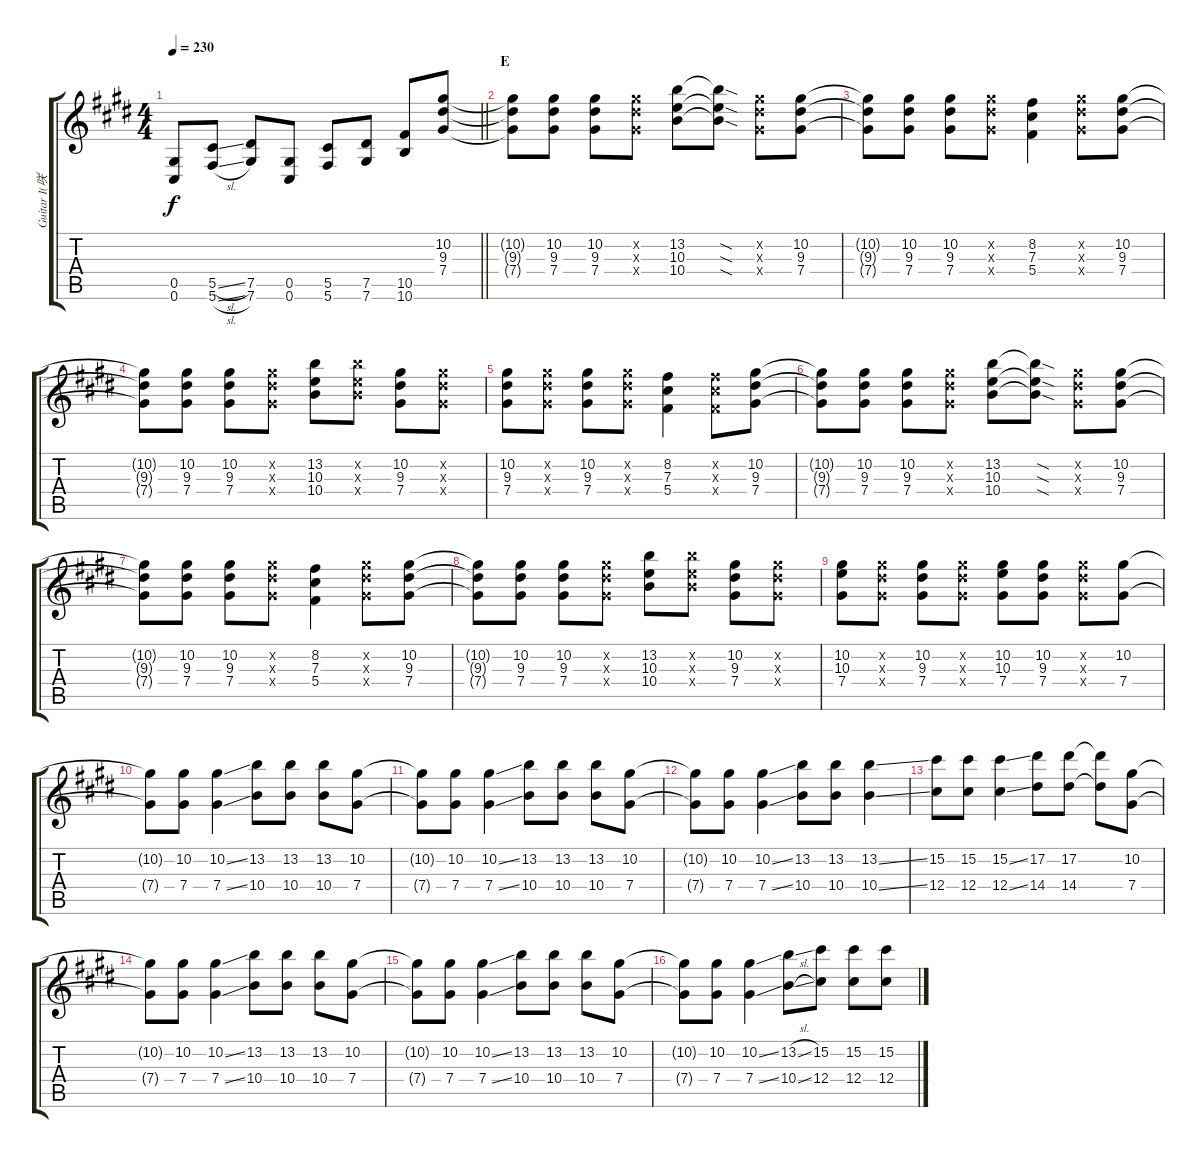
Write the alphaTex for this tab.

\track ("Guitar I(咲人)" "Guitar I(咲") {instrument overdrivenguitar}
\staff {score tabs}
\tuning (Eb4 Bb3 Gb3 Db3 Ab2 Db2) {hide}
\ts (4 4)
\tempo 230
\clef g2
\barLineRight lightlight
\ks e
(0.5 0.6).8{dy f} (5.5{sl} 5.6{sl}).8 (7.5 7.6).8 (0.5 0.6).8 (5.5 5.6).8 (7.5 7.6).8 (10.5 10.6).8 (10.2 9.3 7.4).8 |
\section ("" "E")
(10.2{t} 9.3{t} 7.4{t}).8 (10.2 9.3 7.4).8 (10.2 9.3 7.4).8 (10.2{x} 9.3{x} 7.4{x}).8 (13.2 10.3 10.4).8 (13.2{sod t} 10.3{sod t} 10.4{sod t}).8 (10.2{x} 9.3{x} 7.4{x}).8 (10.2 9.3 7.4).8 |
(10.2{t} 9.3{t} 7.4{t}).8 (10.2 9.3 7.4).8 (10.2 9.3 7.4).8 (10.2{x} 9.3{x} 7.4{x}).8 (8.2 7.3 5.4).4 (10.2{x} 9.3{x} 7.4{x}).8 (10.2 9.3 7.4).8 |
(10.2{t} 9.3{t} 7.4{t}).8 (10.2 9.3 7.4).8 (10.2 9.3 7.4).8 (10.2{x} 9.3{x} 7.4{x}).8 (13.2 10.3 10.4).8 (13.2{x} 10.3{x} 10.4{x}).8 (10.2 9.3 7.4).8 (10.2{x} 9.3{x} 7.4{x}).8 |
(10.2 9.3 7.4).8 (10.2{x} 9.3{x} 7.4{x}).8 (10.2 9.3 7.4).8 (10.2{x} 9.3{x} 7.4{x}).8 (8.2 7.3 5.4).4 (8.2{x} 7.3{x} 5.4{x}).8 (10.2 9.3 7.4).8 |
(10.2{t} 9.3{t} 7.4{t}).8 (10.2 9.3 7.4).8 (10.2 9.3 7.4).8 (10.2{x} 9.3{x} 7.4{x}).8 (13.2 10.3 10.4).8 (13.2{sod t} 10.3{sod t} 10.4{sod t}).8 (10.2{x} 9.3{x} 7.4{x}).8 (10.2 9.3 7.4).8 |
(10.2{t} 9.3{t} 7.4{t}).8 (10.2 9.3 7.4).8 (10.2 9.3 7.4).8 (10.2{x} 9.3{x} 7.4{x}).8 (8.2 7.3 5.4).4 (10.2{x} 9.3{x} 7.4{x}).8 (10.2 9.3 7.4).8 |
(10.2{t} 9.3{t} 7.4{t}).8 (10.2 9.3 7.4).8 (10.2 9.3 7.4).8 (10.2{x} 9.3{x} 7.4{x}).8 (13.2 10.3 10.4).8 (13.2{x} 10.3{x} 10.4{x}).8 (10.2 9.3 7.4).8 (10.2{x} 9.3{x} 7.4{x}).8 |
(10.2 10.3 7.4).8 (10.2{x} 9.3{x} 7.4{x}).8 (10.2 9.3 7.4).8 (10.2{x} 9.3{x} 7.4{x}).8 (10.2 10.3 7.4).8 (10.2 9.3 7.4).8 (10.2{x} 9.3{x} 7.4{x}).8 (10.2 7.4).8 |
(10.2{t} 7.4{t}).8 (10.2 7.4).8 (10.2{ss} 7.4{ss}).4 (13.2 10.4).8 (13.2 10.4).8 (13.2 10.4).8 (10.2 7.4).8 |
(10.2{t} 7.4{t}).8 (10.2 7.4).8 (10.2{ss} 7.4{ss}).4 (13.2 10.4).8 (13.2 10.4).8 (13.2 10.4).8 (10.2 7.4).8 |
(10.2{t} 7.4{t}).8 (10.2 7.4).8 (10.2{ss} 7.4{ss}).4 (13.2 10.4).8 (13.2 10.4).8 (13.2{ss} 10.4{ss}).4 |
(15.2 12.4).8 (15.2 12.4).8 (15.2{ss} 12.4{ss}).4 (17.2 14.4).8 (17.2 14.4).8 (17.2{t} 14.4{t}).8 (10.2 7.4).8 |
(10.2{t} 7.4{t}).8 (10.2 7.4).8 (10.2{ss} 7.4{ss}).4 (13.2 10.4).8 (13.2 10.4).8 (13.2 10.4).8 (10.2 7.4).8 |
(10.2{t} 7.4{t}).8 (10.2 7.4).8 (10.2{ss} 7.4{ss}).4 (13.2 10.4).8 (13.2 10.4).8 (13.2 10.4).8 (10.2 7.4).8 |
(10.2{t} 7.4{t}).8 (10.2 7.4).8 (10.2{ss} 7.4{ss}).4 (13.2{sl} 10.4{sl}).8 (15.2 12.4).8 (15.2 12.4).8 (15.2 12.4).8
